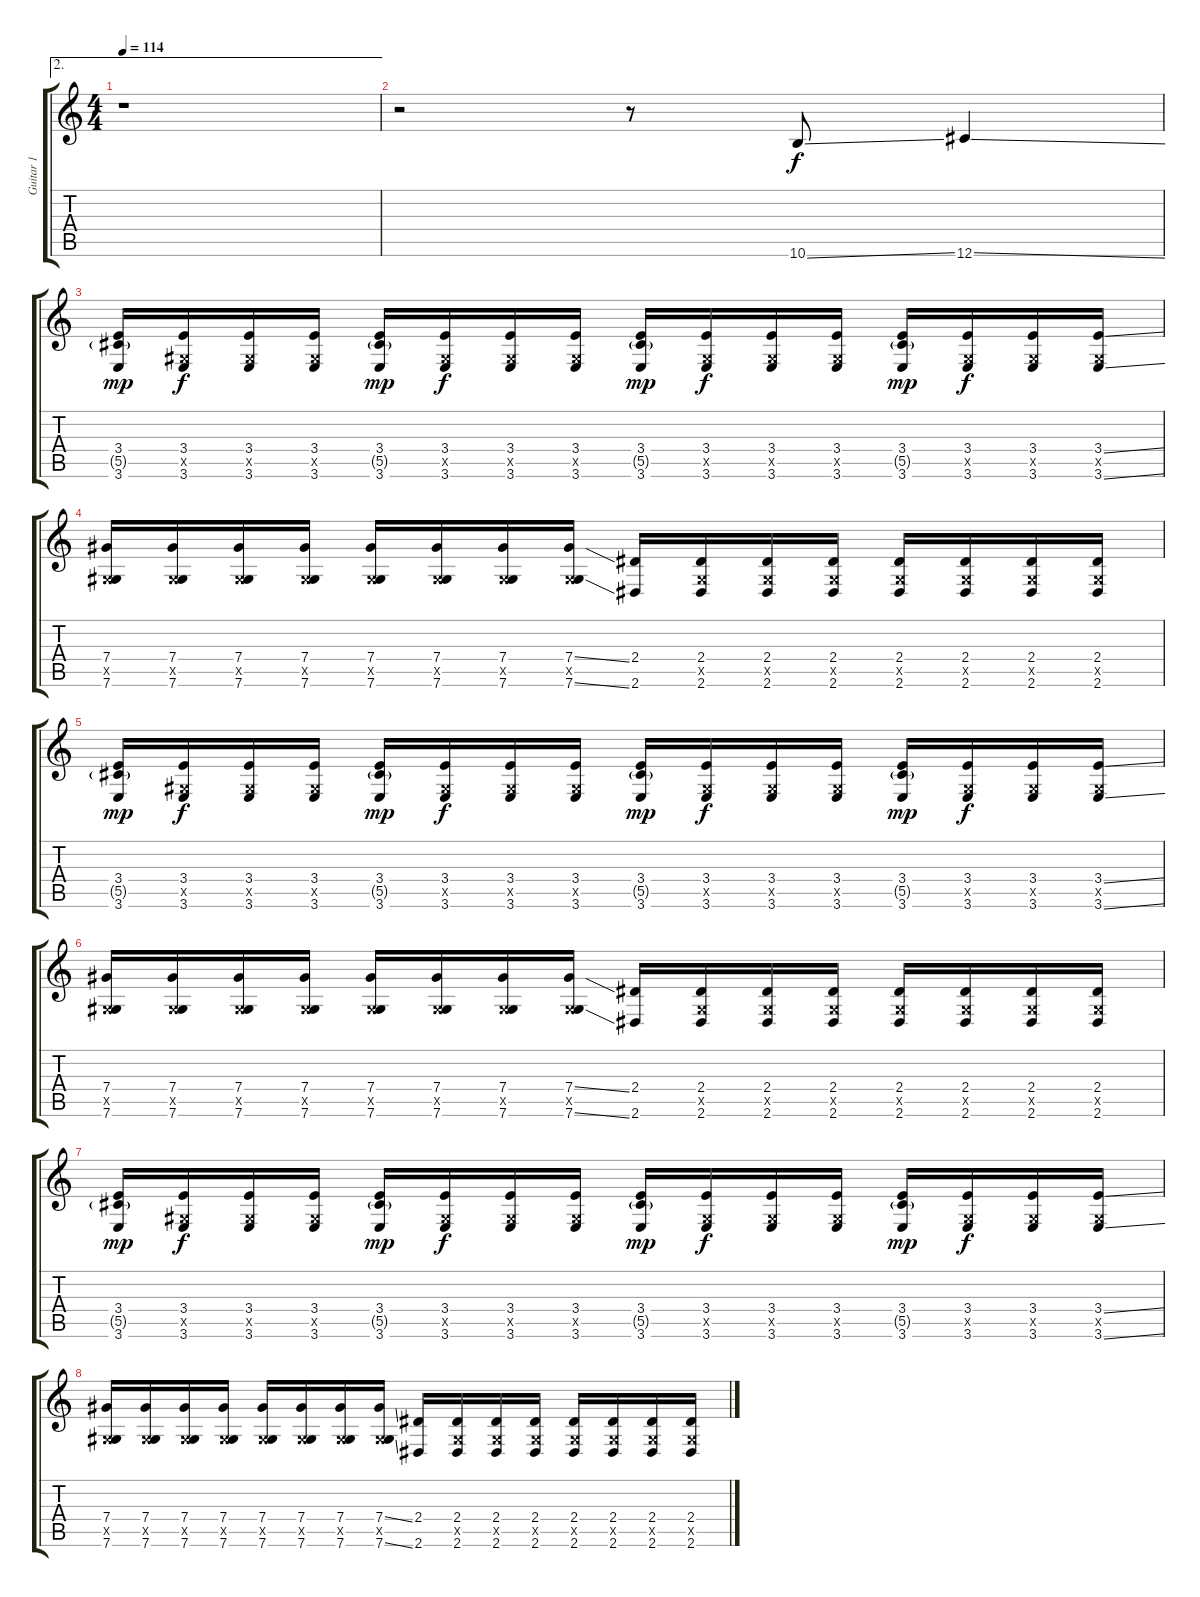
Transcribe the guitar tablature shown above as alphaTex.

\track ("Guitar 1" "Guitar 1") {instrument overdrivenguitar}
\staff {score tabs}
\tuning (Eb4 Bb3 Gb3 Db3 Ab2 Db2) {hide}
\ae 2
\ts (4 4)
\tempo 114
\clef g2
\ks c
r.1{dy f} |
r.2 r.8 10.6{ss}.8 12.6{ss}.4 |
(3.4 5.5{g} 3.6).16{dy mp} (3.4 0.5{x} 3.6).16{dy f} (3.4 0.5{x} 3.6).16 (3.4 0.5{x} 3.6).16 (3.4 5.5{g} 3.6).16{dy mp} (3.4 0.5{x} 3.6).16{dy f} (3.4 0.5{x} 3.6).16 (3.4 0.5{x} 3.6).16 (3.4 5.5{g} 3.6).16{dy mp} (3.4 0.5{x} 3.6).16{dy f} (3.4 0.5{x} 3.6).16 (3.4 0.5{x} 3.6).16 (3.4 5.5{g} 3.6).16{dy mp} (3.4 0.5{x} 3.6).16{dy f} (3.4 0.5{x} 3.6).16 (3.4{ss} 0.5{x} 3.6{ss}).16 |
(7.4 0.5{x} 7.6).16 (7.4 0.5{x} 7.6).16 (7.4 0.5{x} 7.6).16 (7.4 0.5{x} 7.6).16 (7.4 0.5{x} 7.6).16 (7.4 0.5{x} 7.6).16 (7.4 0.5{x} 7.6).16 (7.4{ss} 0.5{x} 7.6{ss}).16 (2.4 2.6).16 (2.4 0.5{x} 2.6).16 (2.4 0.5{x} 2.6).16 (2.4 0.5{x} 2.6).16 (2.4 0.5{x} 2.6).16 (2.4 0.5{x} 2.6).16 (2.4 0.5{x} 2.6).16 (2.4 0.5{x} 2.6).16 |
(3.4 5.5{g} 3.6).16{dy mp} (3.4 0.5{x} 3.6).16{dy f} (3.4 0.5{x} 3.6).16 (3.4 0.5{x} 3.6).16 (3.4 5.5{g} 3.6).16{dy mp} (3.4 0.5{x} 3.6).16{dy f} (3.4 0.5{x} 3.6).16 (3.4 0.5{x} 3.6).16 (3.4 5.5{g} 3.6).16{dy mp} (3.4 0.5{x} 3.6).16{dy f} (3.4 0.5{x} 3.6).16 (3.4 0.5{x} 3.6).16 (3.4 5.5{g} 3.6).16{dy mp} (3.4 0.5{x} 3.6).16{dy f} (3.4 0.5{x} 3.6).16 (3.4{ss} 0.5{x} 3.6{ss}).16 |
(7.4 0.5{x} 7.6).16 (7.4 0.5{x} 7.6).16 (7.4 0.5{x} 7.6).16 (7.4 0.5{x} 7.6).16 (7.4 0.5{x} 7.6).16 (7.4 0.5{x} 7.6).16 (7.4 0.5{x} 7.6).16 (7.4{ss} 0.5{x} 7.6{ss}).16 (2.4 2.6).16 (2.4 0.5{x} 2.6).16 (2.4 0.5{x} 2.6).16 (2.4 0.5{x} 2.6).16 (2.4 0.5{x} 2.6).16 (2.4 0.5{x} 2.6).16 (2.4 0.5{x} 2.6).16 (2.4 0.5{x} 2.6).16 |
(3.4 5.5{g} 3.6).16{dy mp} (3.4 0.5{x} 3.6).16{dy f} (3.4 0.5{x} 3.6).16 (3.4 0.5{x} 3.6).16 (3.4 5.5{g} 3.6).16{dy mp} (3.4 0.5{x} 3.6).16{dy f} (3.4 0.5{x} 3.6).16 (3.4 0.5{x} 3.6).16 (3.4 5.5{g} 3.6).16{dy mp} (3.4 0.5{x} 3.6).16{dy f} (3.4 0.5{x} 3.6).16 (3.4 0.5{x} 3.6).16 (3.4 5.5{g} 3.6).16{dy mp} (3.4 0.5{x} 3.6).16{dy f} (3.4 0.5{x} 3.6).16 (3.4{ss} 0.5{x} 3.6{ss}).16 |
(7.4 0.5{x} 7.6).16 (7.4 0.5{x} 7.6).16 (7.4 0.5{x} 7.6).16 (7.4 0.5{x} 7.6).16 (7.4 0.5{x} 7.6).16 (7.4 0.5{x} 7.6).16 (7.4 0.5{x} 7.6).16 (7.4{ss} 0.5{x} 7.6{ss}).16 (2.4 2.6).16 (2.4 0.5{x} 2.6).16 (2.4 0.5{x} 2.6).16 (2.4 0.5{x} 2.6).16 (2.4 0.5{x} 2.6).16 (2.4 0.5{x} 2.6).16 (2.4 0.5{x} 2.6).16 (2.4 0.5{x} 2.6).16
